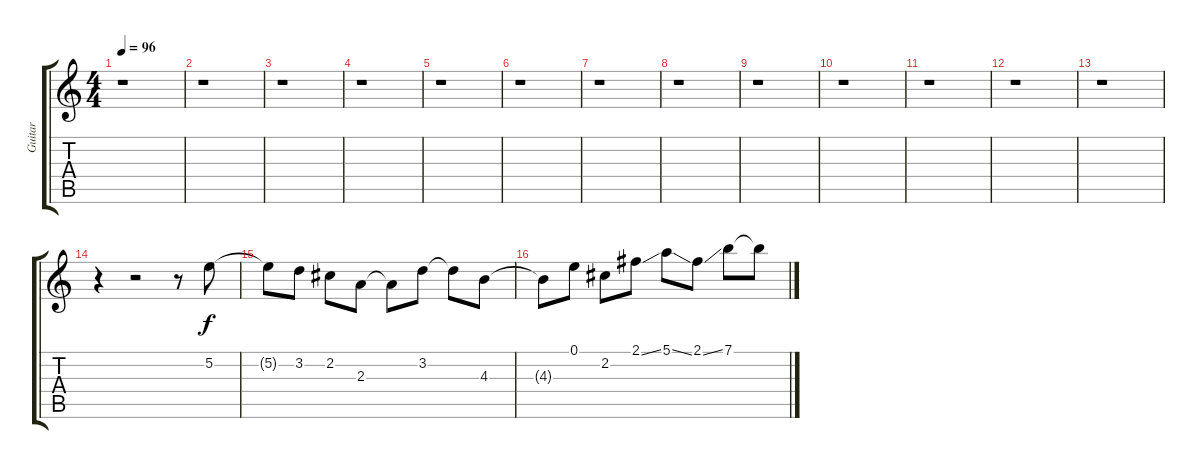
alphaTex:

\track ("Guitar" "Guitar") {instrument distortionguitar}
\staff {score tabs}
\tuning (E4 B3 G3 D3 A2 E2) {hide}
\ts (4 4)
\tempo 96
\clef g2
\ks c
r.1{dy f} |
r.1 |
r.1 |
r.1 |
r.1 |
r.1 |
r.1 |
r.1 |
r.1 |
r.1 |
r.1 |
r.1 |
r.1 |
r.4 r.2 r.8 5.2.8 |
5.2{t}.8 3.2.8 2.2.8 2.3.8 2.3{t}.8 3.2.8 3.2{t}.8 4.3.8 |
4.3{t}.8 0.1.8 2.2.8 2.1{ss}.8 5.1{ss}.8 2.1{ss}.8 7.1.8 7.1{t}.8
